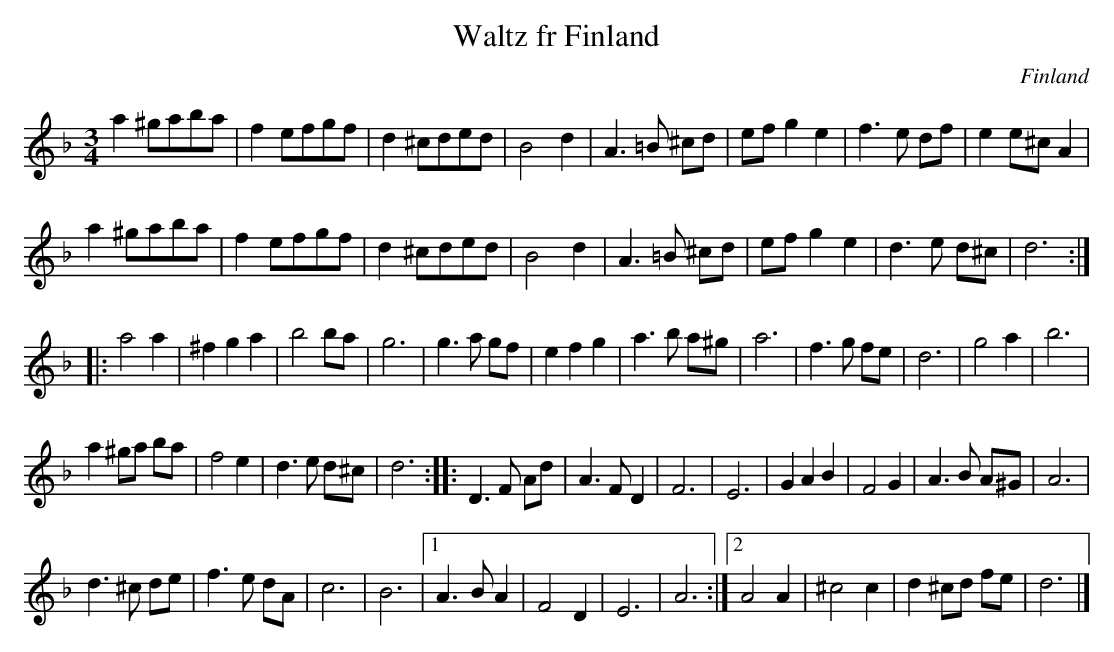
X:1
T:Waltz fr Finland
M:3/4
O:Finland
K:D minor
a2 ^gaba|f2 efgf|d2 ^cded|B4 d2|\
A3=B ^cd|ef g2e2|f3e df|e2 e^c A2|
a2 ^gaba|f2 efgf|d2 ^cded|B4 d2|\
A3 =B ^cd|efg2e2|d3 e d^c|d6::
a4 a2|^f2g2a2|b4 ba|g6|\
g3a gf|e2f2g2|a3b a^g|a6|\
f3g fe|d6|g4 a2|b6|
a2 ^ga ba|f4 e2|d3e d^c|d6::\
D3F Ad|A3F D2|F6|E6|G2A2B2|F4 G2|A3B A^G|A6|
d3^c de|f3e dA|c6|B6\
|1 A3BA2|F4 D2|E6|A6:|2 A4A2|^c4c2|d2^cd fe|d6|]
